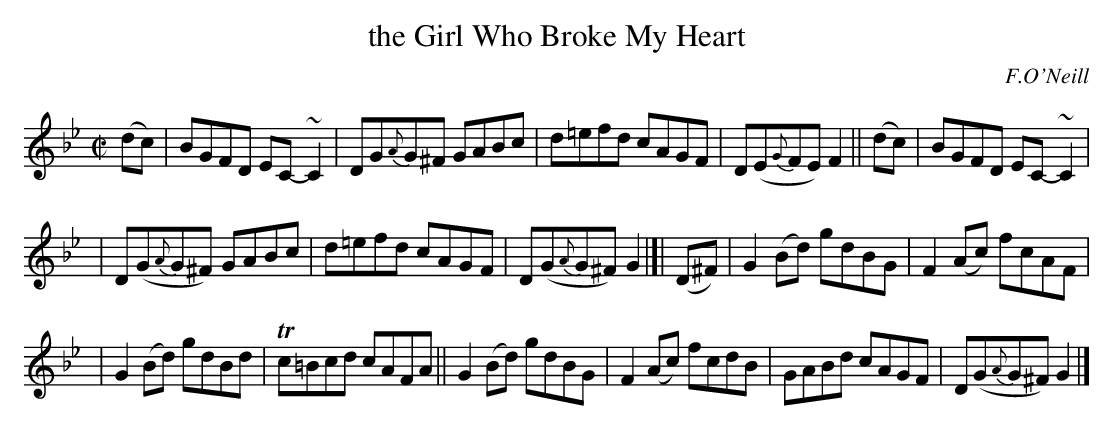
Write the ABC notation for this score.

X:1
T: the Girl Who Broke My Heart
O: F.O'Neill
M: C|
L: 1/8
K: Gm
(dc) | BGFD EC-~C2 | DG{A}G^F GABc | d=efd cAGF | D(E{G}FE)F2 || (dc) | BGFD EC-~C2 |
| D(G{A}G^F) GABc | d=efd cAGF | D(G{A}G^F)G2 |[| (D^F) | G2(Bd) gdBG | F2(Ac) fcAF |
| G2(Bd) gdBd | Tc=Bcd cAFA || G2(Bd) gdBG | F2(Ac) fcdB | GABd cAGF | D(G{A}G^F)G2 |]
